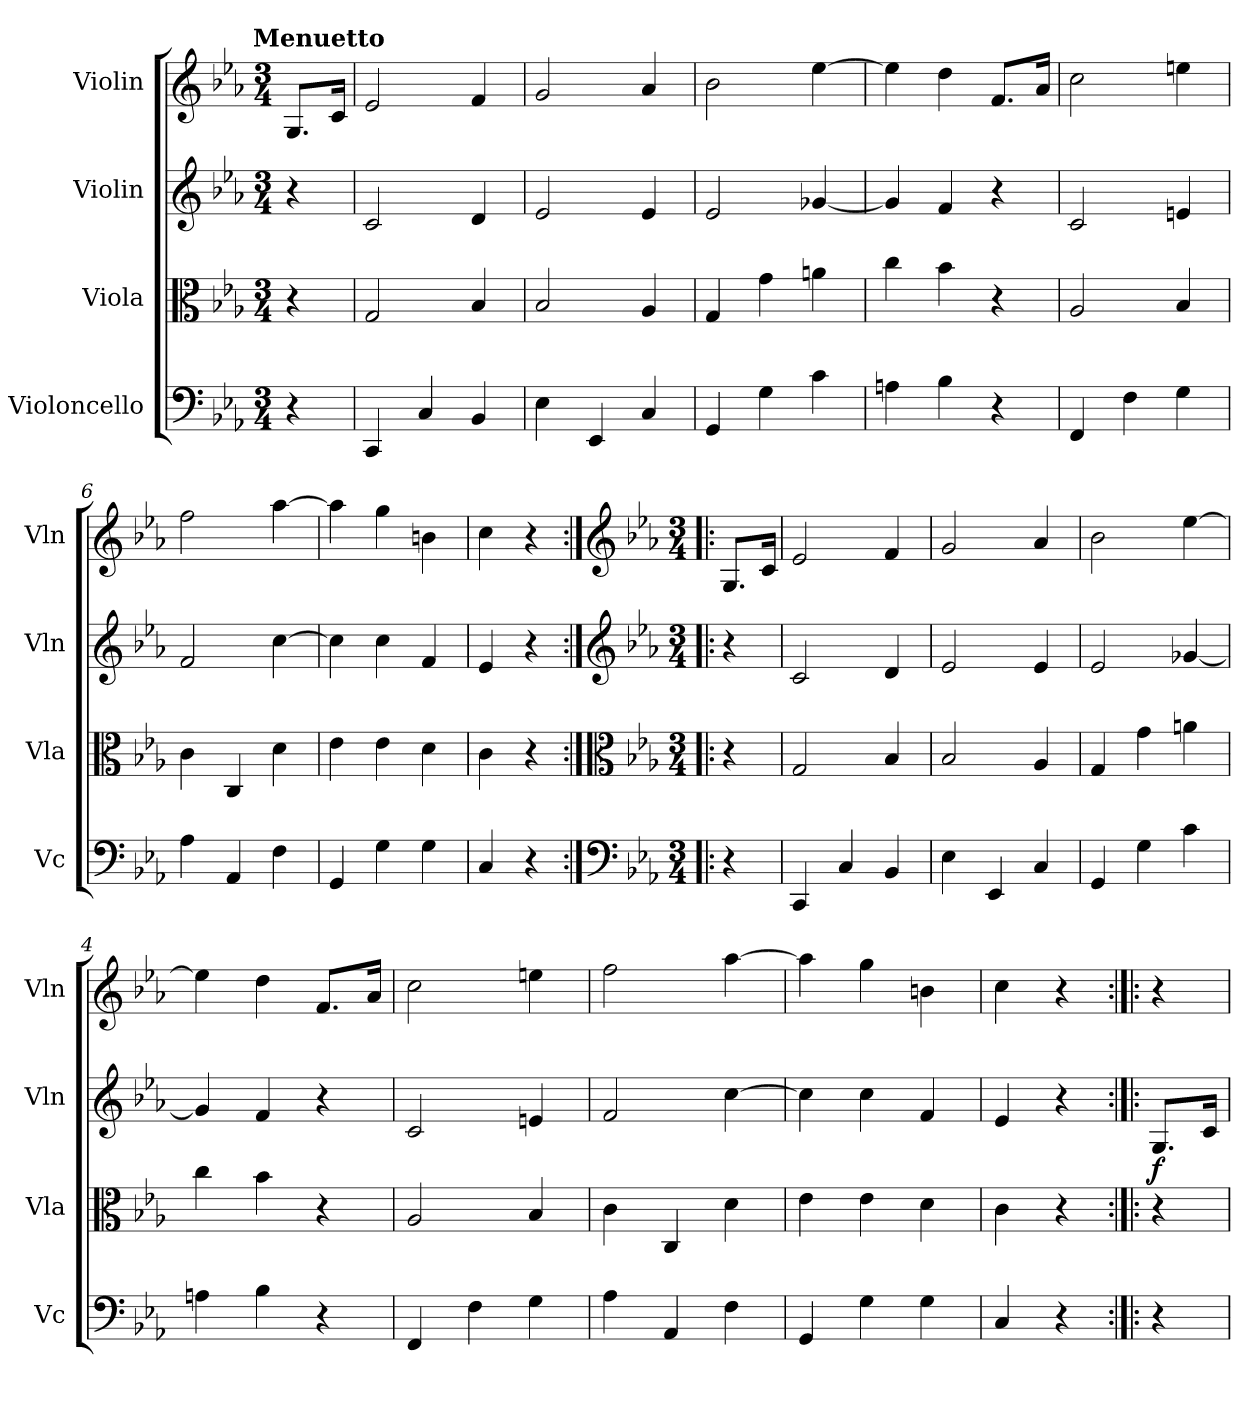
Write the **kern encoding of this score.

**kern	**kern	**kern	**dynam	**kern
*part4	*part3	*part2	*part2	*part1
*staff4	*staff3	*staff2	*staff2	*staff1
*I"Violoncello	*I"Viola	*I"Violin	*	*I"Violin
*I'Vc	*I'Vla	*I'Vln	*	*I'Vln
*clefF4	*clefC3	*clefG2	*	*clefG2
*k[b-e-a-]	*k[b-e-a-]	*k[b-e-a-]	*	*k[b-e-a-]
*c:	*c:	*c:	*	*c:
!!LO:TX:omd:t=Menuetto
*M3/4	*M3/4	*M3/4	*	*M3/4
*MM120	*MM120	*MM120	*	*MM120
=	=	=	=	=
4r	4r	4r	.	8.G/L
.	.	.	.	16c/Jk
=1	=1	=1	=1	=1
4CC/	2G/	2c/	.	2e-/
4C/	.	.	.	.
4BB-/	4B-/	4d/	.	4f/
=2	=2	=2	=2	=2
4E-\	2B-/	2e-/	.	2g/
4EE-/	.	.	.	.
4C/	4A-/	4e-/	.	4a-/
=3	=3	=3	=3	=3
4GG/	4G/	2e-/	.	2b-\
4G\	4g\	.	.	.
4c\	4an\	[4g-X/	.	[4ee-\
=4	=4	=4	=4	=4
4An\	4cc\	4g-/]	.	4ee-\]
4B-\	4b-\	4f/	.	4dd\
4r	4r	4r	.	8.f/L
.	.	.	.	16a-/Jk
=5	=5	=5	=5	=5
4FF/	2A-/	2c/	.	2cc\
4F\	.	.	.	.
4G\	4B-/	4en/	.	4een\
=6	=6	=6	=6	=6
4A-\	4c\	2f/	.	2ff\
4AA-/	4C/	.	.	.
4F\	4d\	[4cc\	.	[4aa-\
=7	=7	=7	=7	=7
4GG/	4e-\	4cc\]	.	4aa-\]
4G\	4e-\	4cc\	.	4gg\
4G\	4d\	4f/	.	4bn\
=8	=8	=8	=8	=8
4C/	4c\	4e-/	.	4cc\
4r	4r	4r	.	4r
=:|!|:	=:|!|:	=:|!|:	=:|!|:	=:|!|:
*clefF4	*clefC3	*clefG2	*	*clefG2
*k[b-e-a-]	*k[b-e-a-]	*k[b-e-a-]	*	*k[b-e-a-]
*c:	*c:	*c:	*	*c:
*M3/4	*M3/4	*M3/4	*	*M3/4
*	*	*	*	*MM120
4r	4r	4r	.	8.G/L
.	.	.	.	16c/Jk
=1	=1	=1	=1	=1
4CC/	2G/	2c/	.	2e-/
4C/	.	.	.	.
4BB-/	4B-/	4d/	.	4f/
=2	=2	=2	=2	=2
4E-\	2B-/	2e-/	.	2g/
4EE-/	.	.	.	.
4C/	4A-/	4e-/	.	4a-/
=3	=3	=3	=3	=3
4GG/	4G/	2e-/	.	2b-\
4G\	4g\	.	.	.
4c\	4an\	[4g-X/	.	[4ee-\
=4	=4	=4	=4	=4
4An\	4cc\	4g-/]	.	4ee-\]
4B-\	4b-\	4f/	.	4dd\
4r	4r	4r	.	8.f/L
.	.	.	.	16a-/Jk
=5	=5	=5	=5	=5
4FF/	2A-/	2c/	.	2cc\
4F\	.	.	.	.
4G\	4B-/	4en/	.	4een\
=6	=6	=6	=6	=6
4A-\	4c\	2f/	.	2ff\
4AA-/	4C/	.	.	.
4F\	4d\	[4cc\	.	[4aa-\
=7	=7	=7	=7	=7
4GG/	4e-\	4cc\]	.	4aa-\]
4G\	4e-\	4cc\	.	4gg\
4G\	4d\	4f/	.	4bn\
=8	=8	=8	=8	=8
4C/	4c\	4e-/	.	4cc\
4r	4r	4r	.	4r
=:|!|:	=:|!|:	=:|!|:	=:|!|:	=:|!|:
4r	4r	8.G/L	f	4r
.	.	16c/Jk	.	.
=	=	=	=	=
*-	*-	*-	*-	*-
